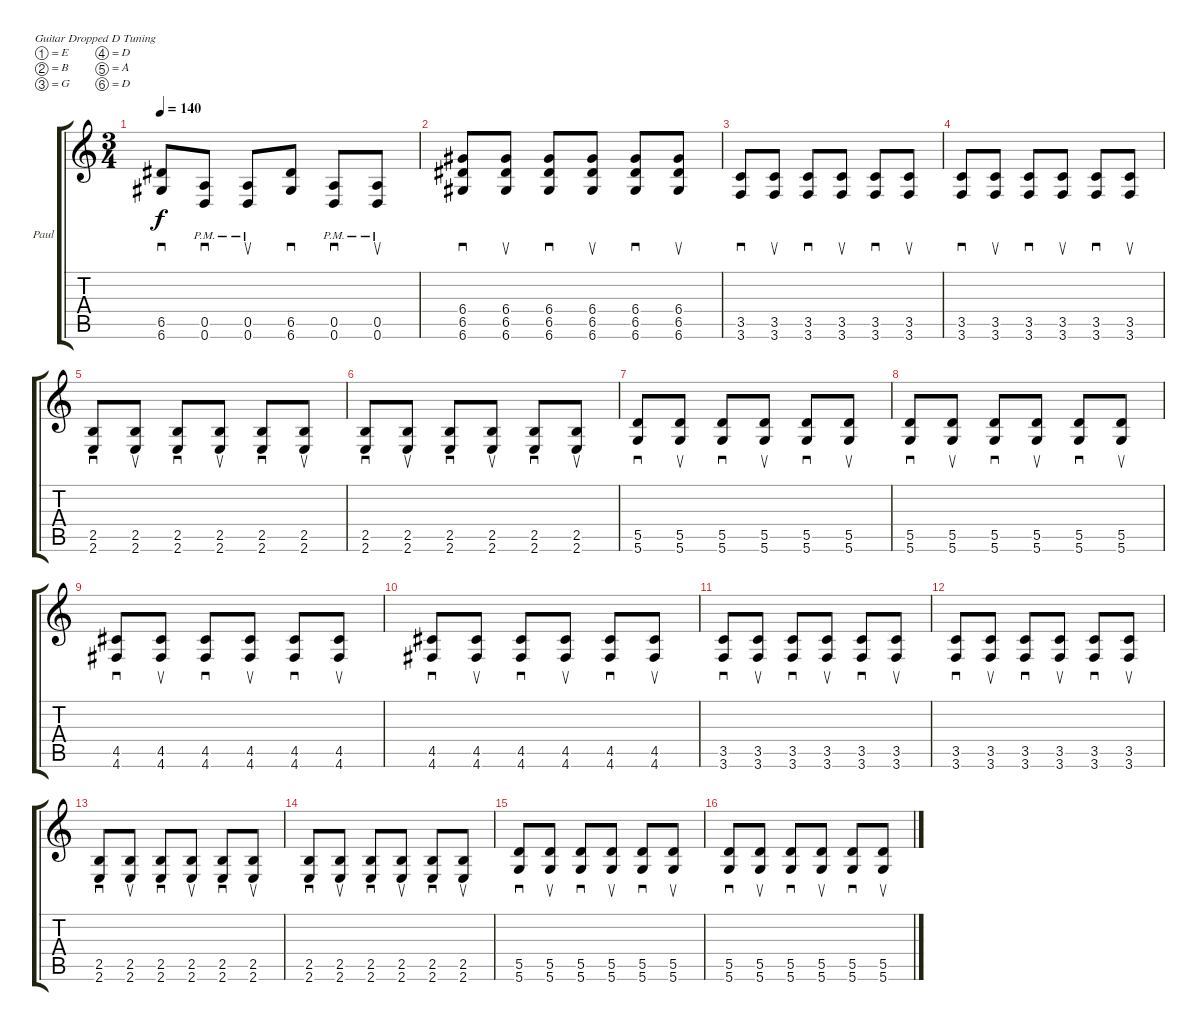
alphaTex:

\bracketExtendMode groupsimilarinstruments
\firstSystemTrackNameOrientation horizontal
\otherSystemsTrackNameOrientation horizontal
\track ("Paul Landers" "Paul") {instrument overdrivenguitar}
\staff {score tabs}
\tuning (E4 B3 G3 D3 A2 D2)
\ts (3 4)
\tempo 140
\clef g2
\ks c
(6.5 6.6).8{sd dy f} (0.5{pm} 0.6{pm}).8{sd} (0.5{pm} 0.6{pm}).8{su} (6.5 6.6).8{sd} (0.5{pm} 0.6{pm}).8{sd} (0.5{pm} 0.6{pm}).8{su} |
(6.4 6.5 6.6).8{sd} (6.4 6.5 6.6).8{su} (6.4 6.5 6.6).8{sd} (6.4 6.5 6.6).8{su} (6.4 6.5 6.6).8{sd} (6.4 6.5 6.6).8{su} |
(3.5 3.6).8{sd} (3.5 3.6).8{su} (3.5 3.6).8{sd} (3.5 3.6).8{su} (3.5 3.6).8{sd} (3.5 3.6).8{su} |
(3.5 3.6).8{sd} (3.5 3.6).8{su} (3.5 3.6).8{sd} (3.5 3.6).8{su} (3.5 3.6).8{sd} (3.5 3.6).8{su} |
(2.5 2.6).8{sd} (2.5 2.6).8{su} (2.5 2.6).8{sd} (2.5 2.6).8{su} (2.5 2.6).8{sd} (2.5 2.6).8{su} |
(2.5 2.6).8{sd} (2.5 2.6).8{su} (2.5 2.6).8{sd} (2.5 2.6).8{su} (2.5 2.6).8{sd} (2.5 2.6).8{su} |
(5.5 5.6).8{sd} (5.5 5.6).8{su} (5.5 5.6).8{sd} (5.5 5.6).8{su} (5.5 5.6).8{sd} (5.5 5.6).8{su} |
(5.5 5.6).8{sd} (5.5 5.6).8{su} (5.5 5.6).8{sd} (5.5 5.6).8{su} (5.5 5.6).8{sd} (5.5 5.6).8{su} |
(4.5 4.6).8{sd} (4.5 4.6).8{su} (4.5 4.6).8{sd} (4.5 4.6).8{su} (4.5 4.6).8{sd} (4.5 4.6).8{su} |
(4.5 4.6).8{sd} (4.5 4.6).8{su} (4.5 4.6).8{sd} (4.5 4.6).8{su} (4.5 4.6).8{sd} (4.5 4.6).8{su} |
(3.5 3.6).8{sd} (3.5 3.6).8{su} (3.5 3.6).8{sd} (3.5 3.6).8{su} (3.5 3.6).8{sd} (3.5 3.6).8{su} |
(3.5 3.6).8{sd} (3.5 3.6).8{su} (3.5 3.6).8{sd} (3.5 3.6).8{su} (3.5 3.6).8{sd} (3.5 3.6).8{su} |
(2.5 2.6).8{sd} (2.5 2.6).8{su} (2.5 2.6).8{sd} (2.5 2.6).8{su} (2.5 2.6).8{sd} (2.5 2.6).8{su} |
(2.5 2.6).8{sd} (2.5 2.6).8{su} (2.5 2.6).8{sd} (2.5 2.6).8{su} (2.5 2.6).8{sd} (2.5 2.6).8{su} |
(5.5 5.6).8{sd} (5.5 5.6).8{su} (5.5 5.6).8{sd} (5.5 5.6).8{su} (5.5 5.6).8{sd} (5.5 5.6).8{su} |
(5.5 5.6).8{sd} (5.5 5.6).8{su} (5.5 5.6).8{sd} (5.5 5.6).8{su} (5.5 5.6).8{sd} (5.5 5.6).8{su}
